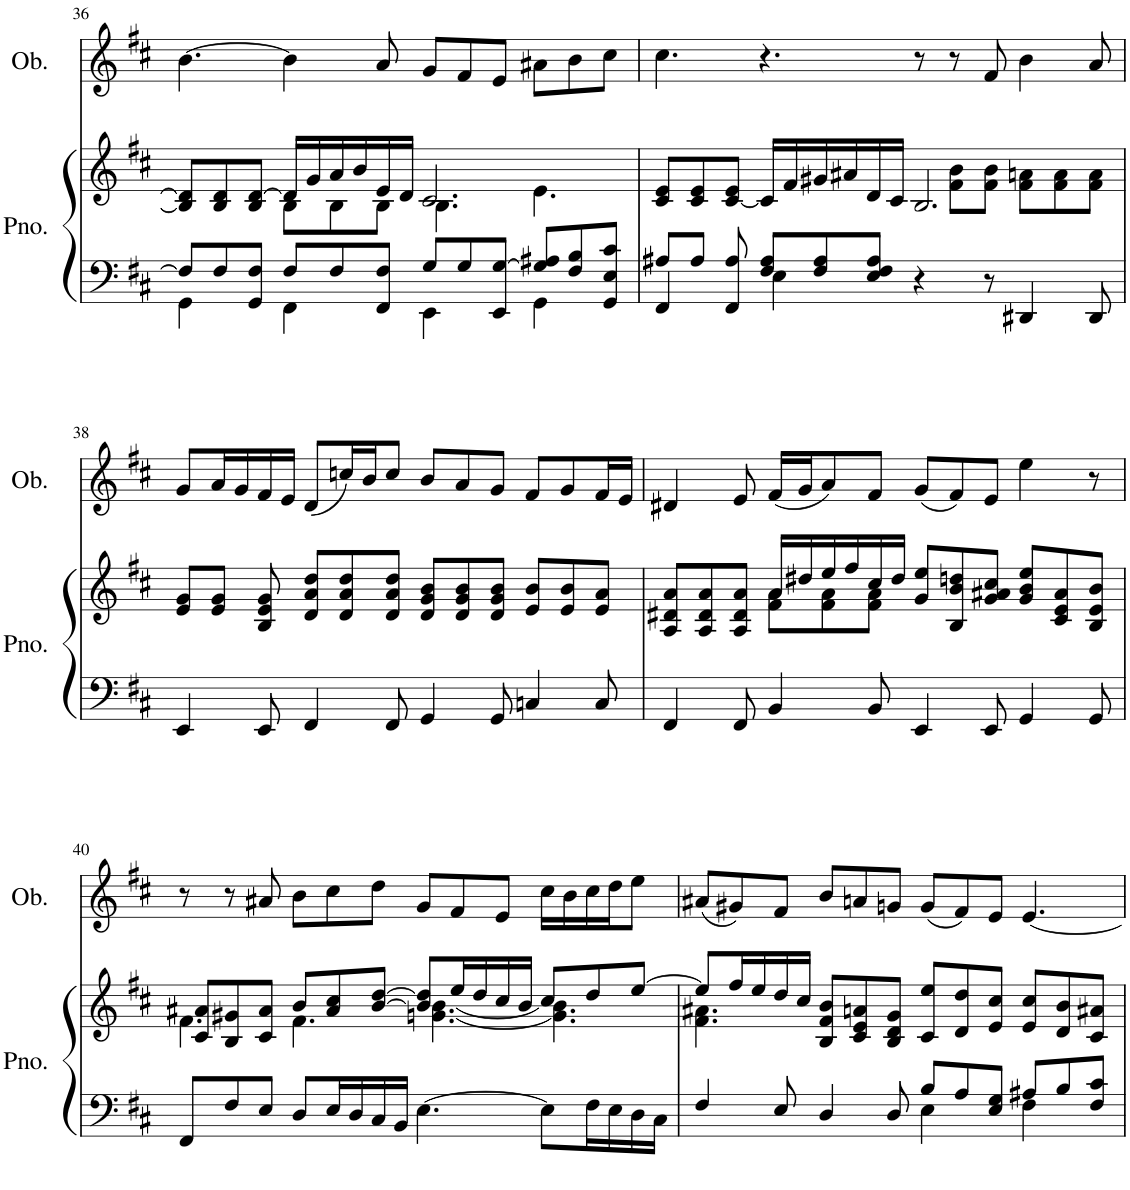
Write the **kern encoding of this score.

**kern	**kern	**kern
*part2	*part2	*part1
*staff3	*staff2	*staff1
*I"Piano	*	*I"Oboe
*I'Pno.	*	*I'Ob.
!!LO:PB:g=z
*clefF4	*clefG2	*clefG2
*k[f#c#]	*k[f#c#]	*k[f#c#]
*M12/8	*M12/8	*M12/8
=36	=36	=36
*^	*^	*
8F#/L]	4GG\	8B/] 8d/]L	4.ryy	[4.b\
8F#/	.	8B/ 8d/	.	.
8GG/ 8F#/J	8ryy	8B/ [8d/J	.	.
8F#/L	4FF#\	16d/LL]	8B\L	4b\]
.	.	16g/	.	.
8F#/	.	16a/	8B\	.
.	.	16b/	.	.
8FF#/ 8F#/J	8ryy	16e/	8B\J	8a/
.	.	16d/JJ	.	.
8G/L	4EE\	2.c#/	4.B\	8g/L
8G/	.	.	.	8f#/
8EE/ [8G/J	8ryy	.	.	8e/J
8G/] 8A#X/L	4GG\	.	4.e\	8a#X\L
8F#/ 8B/	.	.	.	8b\
8GG/ 8E/ 8c#/J	8ryy	.	.	8cc#\J
=37	=37	=37	=37	=37
4FF#/	8A#X/L	8c#/ 8e/L	2..ryy	4.cc#\
.	8A#/J	8c#/ 8e/	.	.
8FF#/ 8A#/	8ryy	[8c#/ 8e/J	.	.
8F#/ 8A#/L	4E\	16c#/LL]	.	4.r
.	.	16f#/	.	.
8F#/ 8A#/	.	16g#X/	.	.
.	.	16a#X/	.	.
8E/ 8F#/ 8A#/J	2..ryy	16d/	.	.
.	.	16c#/JJ	.	.
4r	.	2.B/	.	8r
.	.	.	8f#\ 8b\L	8r
8r	.	.	8f#\ 8b\J	8f#/
4DD#X/	.	.	8f#\ 8an\L	4b\
.	.	.	8f#\ 8a\	.
8DD#/	.	.	8f#\ 8a\J	8a/
*v	*v	*	*	*
!!LO:LB:g=z
=38	=38	=38	=38
4EE/	4ryy	8e/ 8g/L	8g/L
.	.	8e/ 8g/J	16a/L
.	.	.	16g/
8EE/	8B/ 8e/ 8g/	1ryy	16f#/
.	.	.	16e/JJ
4FF#/	8d/ 8a/ 8dd/L	.	(8d/L
.	8d/ 8a/ 8dd/	.	16ccn/L)
.	.	.	16b/J
8FF#/	8d/ 8a/ 8dd/J	.	8cc/J
4GG/	8d/ 8g/ 8b/L	.	8b/L
.	8d/ 8g/ 8b/	.	8a/
8GG/	8d/ 8g/ 8b/J	.	8g/J
4Cn/	8e/ 8b/L	.	8f#/L
.	8e/ 8b/	4ryy	8g/
8C/	8e/ 8a/J	.	16f#/L
.	.	.	16e/JJ
=39	=39	=39	=39
4FF#/	8A/ 8d#X/ 8a/L	4.ryy	4d#X/
.	8A/ 8d#/ 8a/	.	.
8FF#/	8A/ 8d#/ 8a/J	.	8e/
4BB/	16a/LL	8f#\ 8a\L	(16f#/LL
.	16dd#X/	.	16g/J
.	16ee/	8f#\ 8a\	8a/)
.	16ff#/	.	.
8BB/	16cc#/	8f#\ 8a\J	8f#/J
.	16dd#/JJ	.	.
4EE/	8g/ 8ee/L	2.ryy	(8g/L
.	8B/ 8b/ 8ddn/	.	8f#/)
8EE/	8g/ 8a#X/ 8cc#/J	.	8e/J
4GG/	8g/ 8b/ 8ee/L	.	4ee\
.	8c#/ 8e/ 8a#/	.	.
8GG/	8B/ 8e/ 8b/J	.	8r
!!LO:LB:g=z
=40	=40	=40	=40
8FF#/L	8c#/ 8a#X/L	4.f#\	8r
8F#/	8B/ 8g#X/	.	8r
8E/J	8c#/ 8a#/J	.	8a#X/
8D/L	8b/L	4.f#\	8b\L
16E/L	8a#/ 8cc#/	.	8cc#\
16D/	.	.	.
16C#/	[8b/ [8dd/J	.	8dd\J
16BB/JJ	.	.	.
[4.E\	8b/] 8dd/]L	[4.gn\ [4.b\	8g/L
.	16ee/L	.	8f#/
.	16dd/	.	.
.	16cc#/	.	8e/J
.	16b/JJ	.	.
8E\L]	8cc#/L	4.g\] 4.b\]	16cc#\LL
.	.	.	16b\
16F#\L	8dd/	.	16cc#\
16E\	.	.	16dd\J
16D\	[8ee/J	.	8ee\J
16C#\JJ	.	.	.
=41	=41	=41	=41
*^	*	*	*
4F#/	2.ryy	8ee/L]	4.f#\ 4.a#X\	(8a#X/L
.	.	16ff#/L	.	8g#X/)
.	.	16ee/	.	.
8E/	.	16dd/	.	8f#/J
.	.	16cc#/JJ	.	.
4D/	.	8B/ 8f#/ 8b/L	1ryy	8b/L
.	.	8c#/ 8e/ 8an/	.	8an/
8D/	.	8B/ 8d/ 8g/J	.	8gn/J
8B/L	4E\	8c#/ 8ee/L	.	(8g/L
8A/	.	8d/ 8dd/	.	8f#/)
8E/ 8G/J	8ryy	8e/ 8cc#/J	.	8e/J
8A#X/L	4F#\	8e/ 8cc#/L	.	[4.e/
8B/	.	8d/ 8b/	.	.
8F#/ 8c#/J	8ryy	8c#/ 8a#X/J	8ryy	.
*v	*v	*	*	*
*	*v	*v	*
=	=	=
*-	*-	*-
